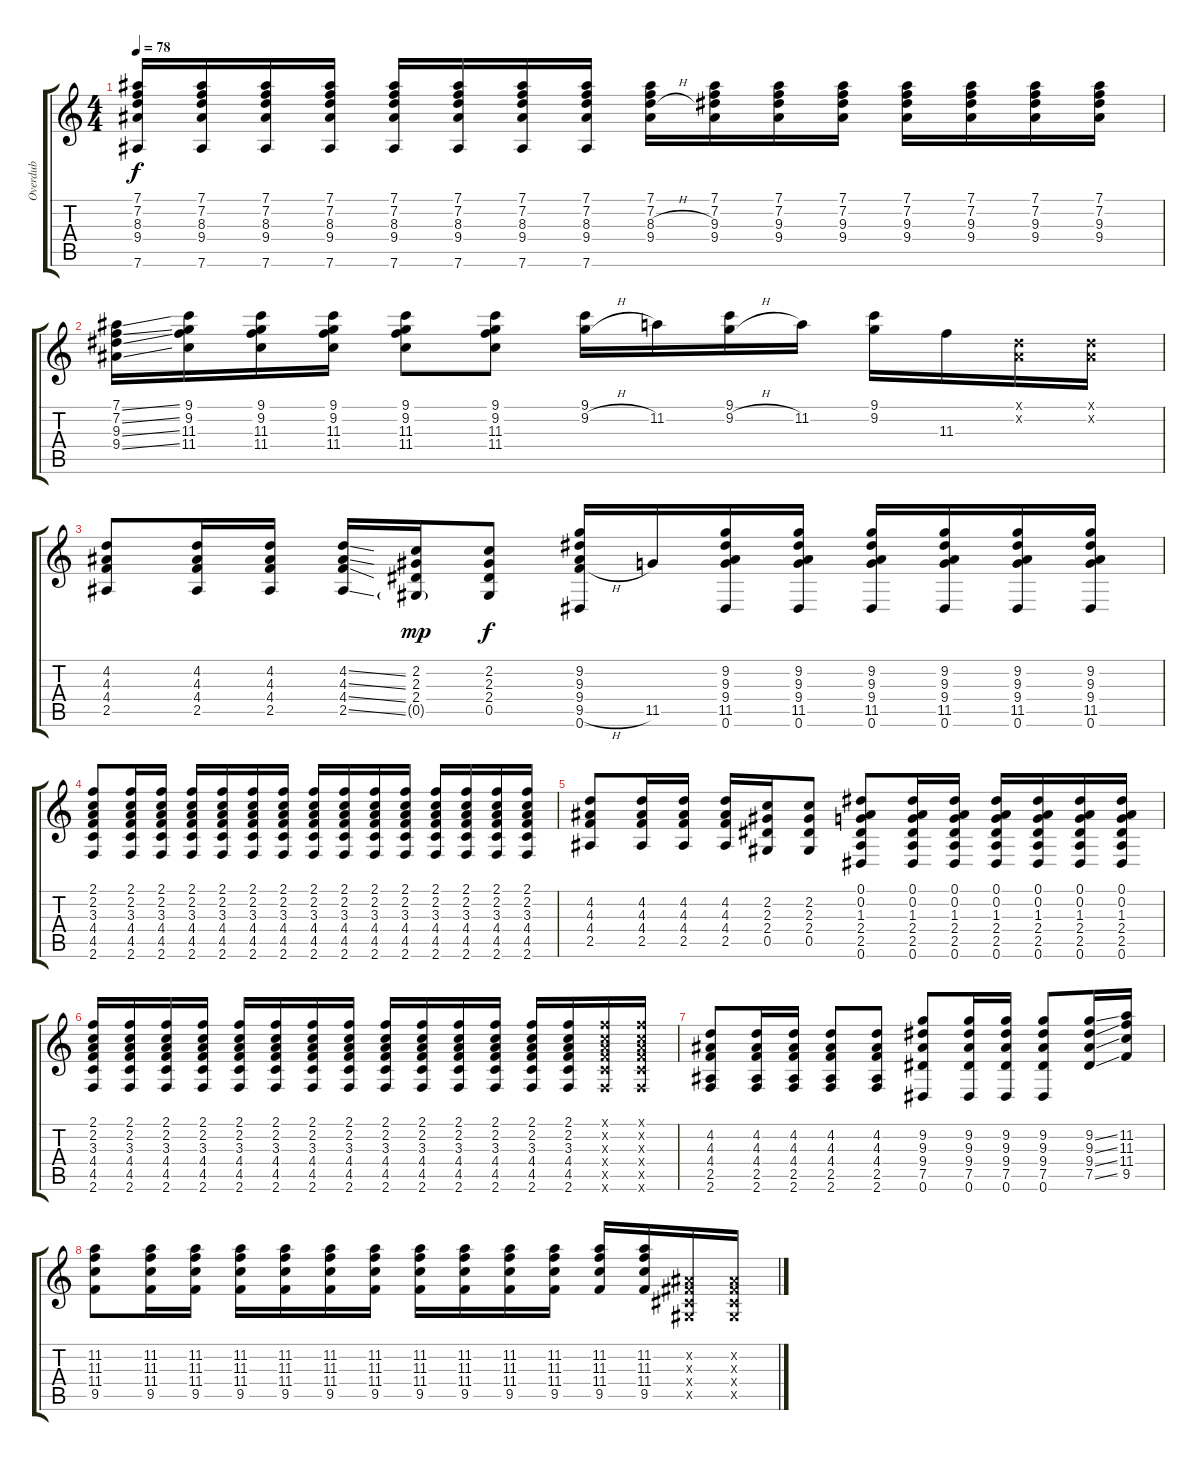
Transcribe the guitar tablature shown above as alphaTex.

\track ("Overdub" "Overdub") {instrument overdrivenguitar}
\staff {score tabs}
\tuning (Eb4 Bb3 Gb3 Db3 Ab2 Eb2) {hide}
\ts (4 4)
\tempo 78
\clef g2
\ks c
(7.1 7.2 8.3 9.4 7.6).16{dy f} (7.1 7.2 8.3 9.4 7.6).16 (7.1 7.2 8.3 9.4 7.6).16 (7.1 7.2 8.3 9.4 7.6).16 (7.1 7.2 8.3 9.4 7.6).16 (7.1 7.2 8.3 9.4 7.6).16 (7.1 7.2 8.3 9.4 7.6).16 (7.1 7.2 8.3 9.4 7.6).16 (7.1 7.2 8.3{h} 9.4).16 (7.1 7.2 9.3 9.4).16 (7.1 7.2 9.3 9.4).16 (7.1 7.2 9.3 9.4).16 (7.1 7.2 9.3 9.4).16 (7.1 7.2 9.3 9.4).16 (7.1 7.2 9.3 9.4).16 (7.1 7.2 9.3 9.4).16 |
(7.1{ss} 7.2{ss} 9.3{ss} 9.4{ss}).16 (9.1 9.2 11.3 11.4).16 (9.1 9.2 11.3 11.4).16 (9.1 9.2 11.3 11.4).16 (9.1 9.2 11.3 11.4).8 (9.1 9.2 11.3 11.4).8 (9.1 9.2{h}).16 11.2.16 (9.1 9.2{h}).16 11.2.16 (9.1 9.2).16 11.3.16 (0.1{x} 0.2{x}).16 (0.1{x} 0.2{x}).16 |
(4.2 4.3 4.4 2.5).8 (4.2 4.3 4.4 2.5).16 (4.2 4.3 4.4 2.5).16 (4.2{ss} 4.3{ss} 4.4{ss} 2.5{ss}).16 (2.2 2.3 2.4 0.5{g}).16{dy mp} (2.2 2.3 2.4 0.5).8{dy f} (9.2 9.3 9.4 9.5{h} 0.6).16 11.5.16 (9.2 9.3 9.4 11.5 0.6).16 (9.2 9.3 9.4 11.5 0.6).16 (9.2 9.3 9.4 11.5 0.6).16 (9.2 9.3 9.4 11.5 0.6).16 (9.2 9.3 9.4 11.5 0.6).16 (9.2 9.3 9.4 11.5 0.6).16 |
(2.1 2.2 3.3 4.4 4.5 2.6).8 (2.1 2.2 3.3 4.4 4.5 2.6).16 (2.1 2.2 3.3 4.4 4.5 2.6).16 (2.1 2.2 3.3 4.4 4.5 2.6).16 (2.1 2.2 3.3 4.4 4.5 2.6).16 (2.1 2.2 3.3 4.4 4.5 2.6).16 (2.1 2.2 3.3 4.4 4.5 2.6).16 (2.1 2.2 3.3 4.4 4.5 2.6).16 (2.1 2.2 3.3 4.4 4.5 2.6).16 (2.1 2.2 3.3 4.4 4.5 2.6).16 (2.1 2.2 3.3 4.4 4.5 2.6).16 (2.1 2.2 3.3 4.4 4.5 2.6).16 (2.1 2.2 3.3 4.4 4.5 2.6).16 (2.1 2.2 3.3 4.4 4.5 2.6).16 (2.1 2.2 3.3 4.4 4.5 2.6).16 |
(4.2 4.3 4.4 2.5).8 (4.2 4.3 4.4 2.5).16 (4.2 4.3 4.4 2.5).16 (4.2 4.3 4.4 2.5).16 (2.2 2.3 2.4 0.5).16 (2.2 2.3 2.4 0.5).8 (0.1 0.2 1.3 2.4 2.5 0.6).8 (0.1 0.2 1.3 2.4 2.5 0.6).16 (0.1 0.2 1.3 2.4 2.5 0.6).16 (0.1 0.2 1.3 2.4 2.5 0.6).16 (0.1 0.2 1.3 2.4 2.5 0.6).16 (0.1 0.2 1.3 2.4 2.5 0.6).16 (0.1 0.2 1.3 2.4 2.5 0.6).16 |
(2.1 2.2 3.3 4.4 4.5 2.6).16 (2.1 2.2 3.3 4.4 4.5 2.6).16 (2.1 2.2 3.3 4.4 4.5 2.6).16 (2.1 2.2 3.3 4.4 4.5 2.6).16 (2.1 2.2 3.3 4.4 4.5 2.6).16 (2.1 2.2 3.3 4.4 4.5 2.6).16 (2.1 2.2 3.3 4.4 4.5 2.6).16 (2.1 2.2 3.3 4.4 4.5 2.6).16 (2.1 2.2 3.3 4.4 4.5 2.6).16 (2.1 2.2 3.3 4.4 4.5 2.6).16 (2.1 2.2 3.3 4.4 4.5 2.6).16 (2.1 2.2 3.3 4.4 4.5 2.6).16 (2.1 2.2 3.3 4.4 4.5 2.6).16 (2.1 2.2 3.3 4.4 4.5 2.6).16 (2.1{x} 2.2{x} 3.3{x} 4.4{x} 4.5{x} 2.6{x}).16 (2.1{x} 2.2{x} 3.3{x} 4.4{x} 4.5{x} 2.6{x}).16 |
(4.2 4.3 4.4 2.5 2.6).8 (4.2 4.3 4.4 2.5 2.6).16 (4.2 4.3 4.4 2.5 2.6).16 (4.2 4.3 4.4 2.5 2.6).8 (4.2 4.3 4.4 2.5 2.6).8 (9.2 9.3 9.4 7.5 0.6).8 (9.2 9.3 9.4 7.5 0.6).16 (9.2 9.3 9.4 7.5 0.6).16 (9.2 9.3 9.4 7.5 0.6).8 (9.2{ss} 9.3{ss} 9.4{ss} 7.5{ss}).16 (11.2 11.3 11.4 9.5).16 |
(11.2 11.3 11.4 9.5).8 (11.2 11.3 11.4 9.5).16 (11.2 11.3 11.4 9.5).16 (11.2 11.3 11.4 9.5).16 (11.2 11.3 11.4 9.5).16 (11.2 11.3 11.4 9.5).16 (11.2 11.3 11.4 9.5).16 (11.2 11.3 11.4 9.5).16 (11.2 11.3 11.4 9.5).16 (11.2 11.3 11.4 9.5).16 (11.2 11.3 11.4 9.5).16 (11.2 11.3 11.4 9.5).16 (11.2 11.3 11.4 9.5).16 (0.2{x} 0.3{x} 0.4{x} 0.5{x}).16 (0.2{x} 0.3{x} 0.4{x} 0.5{x}).16
